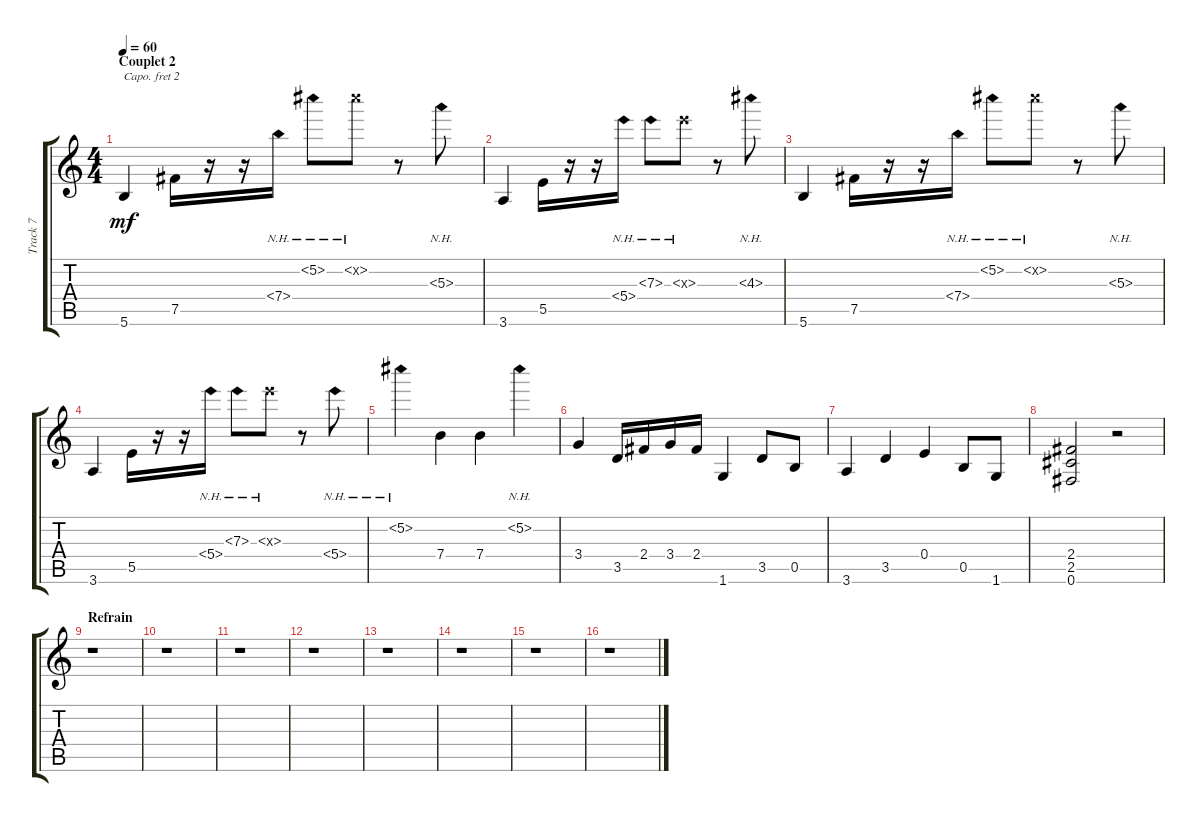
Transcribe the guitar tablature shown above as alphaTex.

\track ("Track 7" "Track 7") {instrument electricguitarclean}
\staff {score tabs}
\capo 2
\tuning (E4 B3 G3 D3 A2 E2) {hide}
\ts (4 4)
\section ("" "Couplet 2")
\tempo 60
\clef g2
\ks c
5.6.4{dy mf} 7.5.16 r.16 r.16 7.4{nh}.16 5.2{nh}.8 5.2{nh x}.8 r.8 5.3{nh}.8 |
3.6.4 5.5.16 r.16 r.16 5.4{nh}.16 7.3{nh}.8 7.3{nh x}.8 r.8 4.3{nh}.8 |
5.6.4 7.5.16 r.16 r.16 7.4{nh}.16 5.2{nh}.8 5.2{nh x}.8 r.8 5.3{nh}.8 |
3.6.4 5.5.16 r.16 r.16 5.4{nh}.16 7.3{nh}.8 7.3{nh x}.8 r.8 5.4{nh}.8 |
5.2{nh}.4 7.4.4 7.4.4 5.2{nh}.4 |
3.4.4 3.5.16 2.4.16 3.4.16 2.4.16 1.6.4 3.5.8 0.5.8 |
3.6.4 3.5.4 0.4.4 0.5.8 1.6.8 |
(2.4 2.5 0.6).2 r.2 |
\section ("" "Refrain")
r.1 |
r.1 |
r.1 |
r.1 |
r.1 |
r.1 |
r.1 |
r.1
